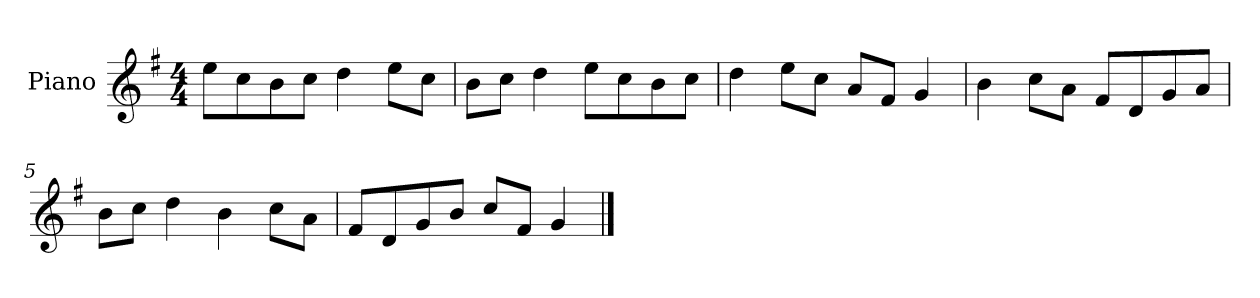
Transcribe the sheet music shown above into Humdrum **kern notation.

**kern
*part1
*staff1
*I"Piano
*I'P-no
*clefG2
*k[f#]
*M4/4
*MM90
=1
8ee\L
8cc\
8b\
8cc\J
4dd\
8ee\L
8cc\J
=2
8b\L
8cc\J
4dd\
8ee\L
8cc\
8b\
8cc\J
=3
4dd\
8ee\L
8cc\J
8a/L
8f#/J
4g/
=4
4b\
8cc\L
8a\J
8f#/L
8d/
8g/
8a/J
=5
8b\L
8cc\J
4dd\
4b\
8cc\L
8a\J
!!LO:LB:g=z
=6
8f#/L
8d/
8g/
8b/J
8cc/L
8f#/J
4g/
==
*-
